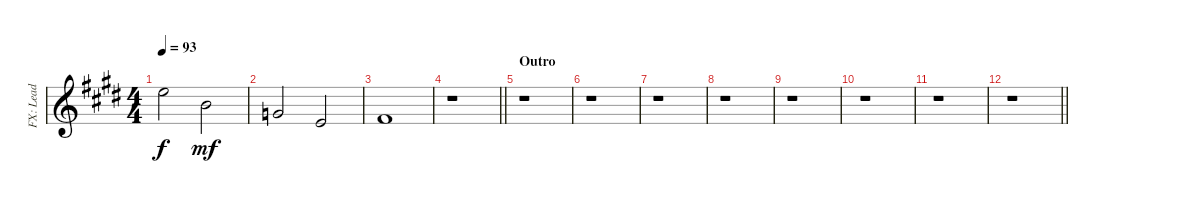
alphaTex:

\track ("FX: Lead" "FX: Lead") {instrument fx3crystal}
\staff {score}
\tuning (E4 B3 G3 D3 A2 E2) {hide}
\ts (4 4)
\tempo 93
\clef g2
\ks c#minor
12.1{t}.2{dy f} 12.2.2{dy mf} |
12.3.2 9.3.2 |
11.3.1 |
\barLineRight lightlight
r.1 |
\section ("" "Outro")
r.1 |
r.1 |
r.1 |
r.1 |
r.1 |
r.1 |
r.1 |
\barLineRight lightlight
r.1
